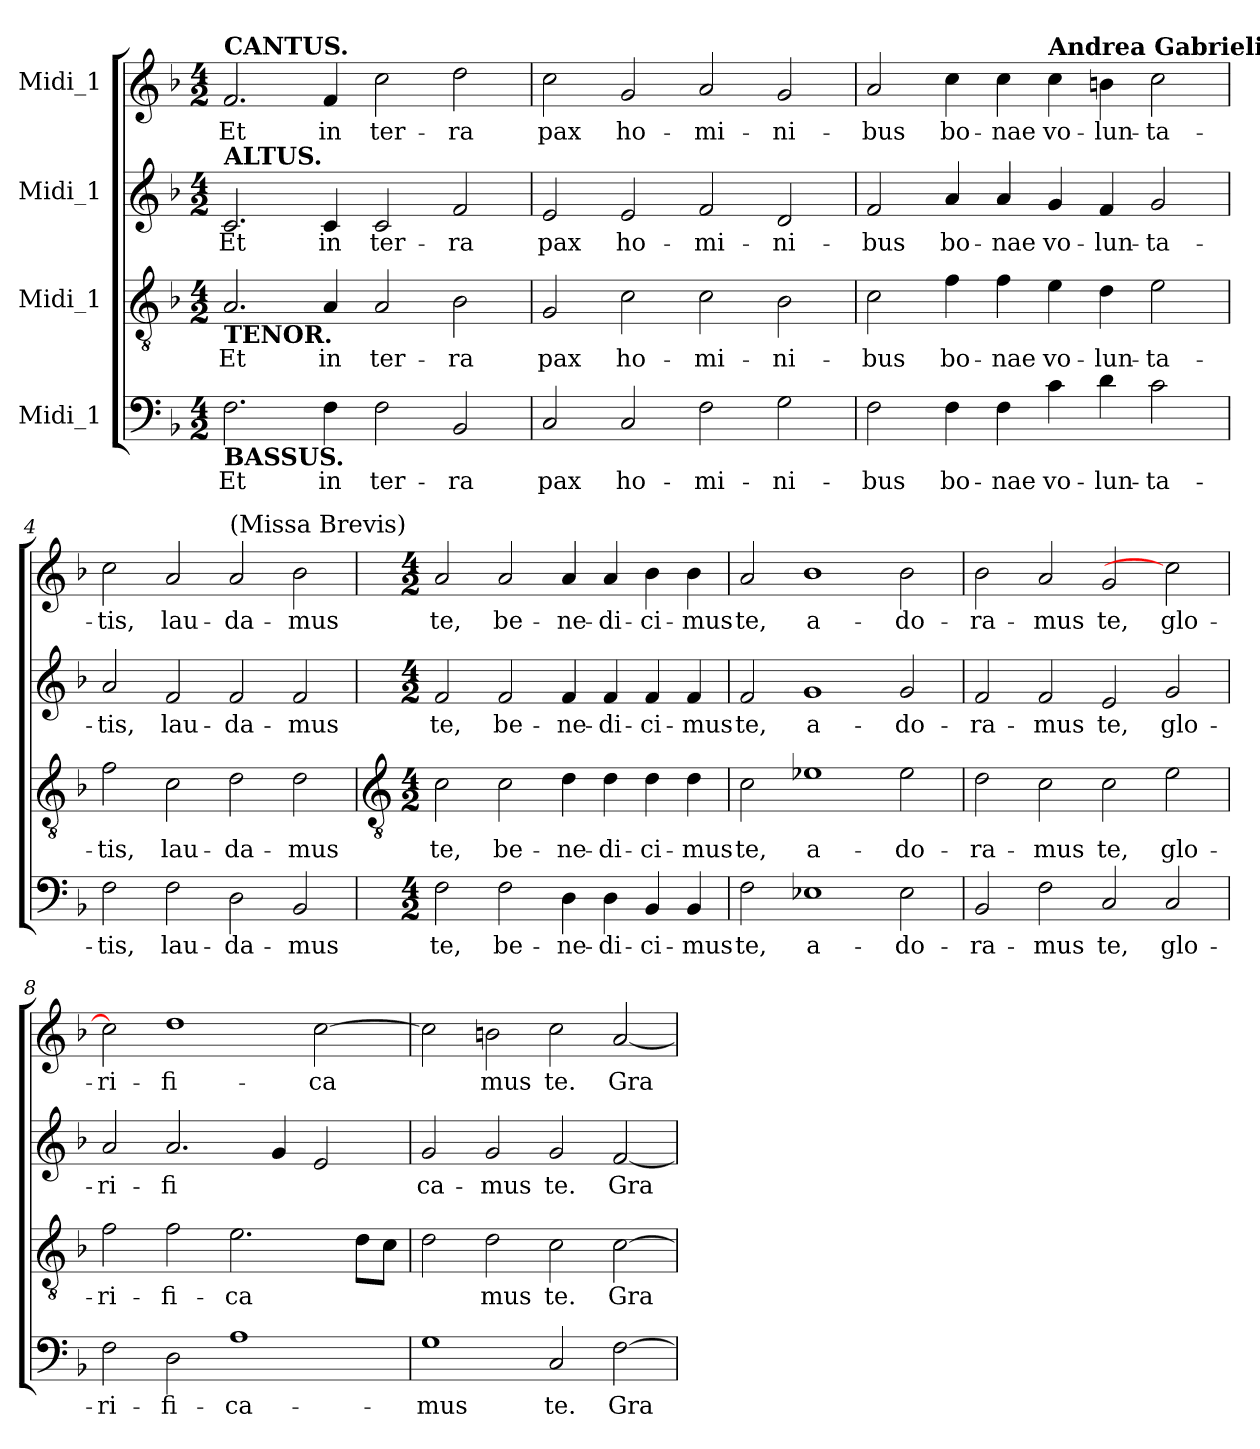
**kern	**text	**kern	**text	**kern	**text	**kern	**text
*part4	*part4	*part3	*part3	*part2	*part2	*part1	*part1
*staff4	*staff4	*staff3	*staff3	*staff2	*staff2	*staff1	*staff1
*I"Midi_1	*	*I"Midi_1	*	*I"Midi_1	*	*I"Midi_1	*
*clefF4	*	*clefGv2	*	*clefG2	*	*clefG2	*
*k[b-]	*	*k[b-]	*	*k[b-]	*	*k[b-]	*
*F:	*	*F:	*	*F:	*	*F:	*
*M4/2	*	*M4/2	*	*M4/2	*	*M4/2	*
=1	=1	=1	=1	=1	=1	=1	=1
!	!	!	!	!	!	!LO:TX:a:B:t=CANTUS.	!
!	!	!	!	!LO:TX:a:B:t=ALTUS.	!	!	!
!	!	!LO:TX:b:B:t=TENOR.	!	!	!	!	!
!LO:TX:b:B:t=BASSUS.	!	!	!	!	!	!	!
!	!LO:LY:b	!	!LO:LY:b	!	!LO:LY:b	!	!LO:LY:b
2.F	Et	2.A	Et	2.c	Et	2.f	Et
!	!LO:LY:b	!	!LO:LY:b	!	!LO:LY:b	!	!LO:LY:b
4F	in	4A	in	4c	in	4f	in
!	!LO:LY:b	!	!LO:LY:b	!	!LO:LY:b	!	!LO:LY:b
2F	ter-	2A	ter-	2c	ter-	2cc	ter-
!	!LO:LY:b	!	!LO:LY:b	!	!LO:LY:b	!	!LO:LY:b
2BB-	-ra	2B-	-ra	2f	-ra	2dd	-ra
=2	=2	=2	=2	=2	=2	=2	=2
!	!LO:LY:b	!	!LO:LY:b	!	!LO:LY:b	!	!LO:LY:b
2C	pax	2G	pax	2e	pax	2cc	pax
!	!LO:LY:b	!	!LO:LY:b	!	!LO:LY:b	!	!LO:LY:b
2C	ho-	2c	ho-	2e	ho-	2g	ho-
!	!LO:LY:b	!	!LO:LY:b	!	!LO:LY:b	!	!LO:LY:b
2F	-mi-	2c	-mi-	2f	-mi-	2a	-mi-
!	!LO:LY:b	!	!LO:LY:b	!	!LO:LY:b	!	!LO:LY:b
2G	-ni-	2B-	-ni-	2d	-ni-	2g	-ni-
=3	=3	=3	=3	=3	=3	=3	=3
!	!LO:LY:b	!	!LO:LY:b	!	!LO:LY:b	!	!LO:LY:b
2F	-bus	2c	-bus	2f	-bus	2a	-bus
!	!LO:LY:b	!	!LO:LY:b	!	!LO:LY:b	!	!LO:LY:b
4F	bo-	4f	bo-	4a	bo-	4cc	bo-
!	!LO:LY:b	!	!LO:LY:b	!	!LO:LY:b	!	!LO:LY:b
4F	-nae	4f	-nae	4a	-nae	4cc	-nae
!	!	!	!	!	!	!LO:TX:a:B:t=Andrea Gabrieli	!
!	!LO:LY:b	!	!LO:LY:b	!	!LO:LY:b	!	!LO:LY:b
4c	vo-	4e	vo-	4g	vo-	4cc	vo-
!	!LO:LY:b	!	!LO:LY:b	!	!LO:LY:b	!	!LO:LY:b
4d	-lun-	4d	-lun-	4f	-lun-	4bn	-lun-
!	!LO:LY:b	!	!LO:LY:b	!	!LO:LY:b	!	!LO:LY:b
2c	-ta-	2e	-ta-	2g	-ta-	2cc	-ta-
=4	=4	=4	=4	=4	=4	=4	=4
!	!LO:LY:b	!	!LO:LY:b	!	!LO:LY:b	!	!LO:LY:b
2F	-tis,	2f	-tis,	2a	-tis,	2cc	-tis,
!	!LO:LY:b	!	!LO:LY:b	!	!LO:LY:b	!	!LO:LY:b
2F	lau-	2c	lau-	2f	lau-	2a	lau-
!	!	!	!	!	!	!LO:TX:a:t=(Missa Brevis)	!
!	!LO:LY:b	!	!LO:LY:b	!	!LO:LY:b	!	!LO:LY:b
2D	-da-	2d	-da-	2f	-da-	2a	-da-
!	!LO:LY:b	!	!LO:LY:b	!	!LO:LY:b	!	!LO:LY:b
2BB-	-mus	2d	-mus	2f	-mus	2b-	-mus
!!LO:LB:g=z
=5	=5	=5	=5	=5	=5	=5	=5
*	*	*clefGv2	*	*	*	*	*
*M4/2	*	*M4/2	*	*M4/2	*	*M4/2	*
!	!LO:LY:b	!	!LO:LY:b	!	!LO:LY:b	!	!LO:LY:b
2F	te,	2c	te,	2f	te,	2a	te,
!	!LO:LY:b	!	!LO:LY:b	!	!LO:LY:b	!	!LO:LY:b
2F	be-	2c	be-	2f	be-	2a	be-
!	!LO:LY:b	!	!LO:LY:b	!	!LO:LY:b	!	!LO:LY:b
4D	-ne-	4d	-ne-	4f	-ne-	4a	-ne-
!	!LO:LY:b	!	!LO:LY:b	!	!LO:LY:b	!	!LO:LY:b
4D	-di-	4d	-di-	4f	-di-	4a	-di-
!	!LO:LY:b	!	!LO:LY:b	!	!LO:LY:b	!	!LO:LY:b
4BB-	-ci-	4d	-ci-	4f	-ci-	4b-	-ci-
!	!LO:LY:b	!	!LO:LY:b	!	!LO:LY:b	!	!LO:LY:b
4BB-	-mus	4d	-mus	4f	-mus	4b-	-mus
=6	=6	=6	=6	=6	=6	=6	=6
!	!LO:LY:b	!	!LO:LY:b	!	!LO:LY:b	!	!LO:LY:b
2F	te,	2c	te,	2f	te,	2a	te,
!	!LO:LY:b	!	!LO:LY:b	!	!LO:LY:b	!	!LO:LY:b
1E-X	a-	1e-X	a-	1g	a-	1b-	a-
!	!LO:LY:b	!	!LO:LY:b	!	!LO:LY:b	!	!LO:LY:b
2E-	-do-	2e-	-do-	2g	-do-	2b-	-do-
=7	=7	=7	=7	=7	=7	=7	=7
!	!LO:LY:b	!	!LO:LY:b	!	!LO:LY:b	!	!LO:LY:b
2BB-	-ra-	2d	-ra-	2f	-ra-	2b-	-ra-
!	!LO:LY:b	!	!LO:LY:b	!	!LO:LY:b	!	!LO:LY:b
2F	-mus	2c	-mus	2f	-mus	2a	-mus
!	!LO:LY:b	!	!LO:LY:b	!	!LO:LY:b	!	!LO:LY:b
2C	te,	2c	te,	2e	te,	2g	te,
!	!LO:LY:b	!	!LO:LY:b	!	!LO:LY:b	!	!LO:LY:b
2C	glo-	2e	glo-	2g	glo-	2cc]	glo-
=8	=8	=8	=8	=8	=8	=8	=8
!	!LO:LY:b	!	!LO:LY:b	!	!LO:LY:b	!	!LO:LY:b
2F	-ri-	2f	-ri-	2a	-ri-	2cc]	-ri-
!	!LO:LY:b	!	!LO:LY:b	!	!LO:LY:b	!	!LO:LY:b
2D	-fi-	2f	-fi-	2.a	-fi	1dd	-fi-
!	!LO:LY:b	!	!LO:LY:b	!	!	!	!
1A	-ca-	2.e	-ca	.	.	.	.
.	.	.	.	4g	.	.	.
!	!	!	!	!	!	!	!LO:LY:b
.	.	.	.	2e	.	[2cc	-ca
.	.	8dL	.	.	.	.	.
.	.	8cJ	.	.	.	.	.
=9	=9	=9	=9	=9	=9	=9	=9
!	!LO:LY:b	!	!	!	!LO:LY:b	!	!
1G	-mus	2d	.	2g	ca-	2cc]	.
!	!	!	!LO:LY:b	!	!LO:LY:b	!	!LO:LY:b
.	.	2d	mus	2g	-mus	2b	mus
!	!LO:LY:b	!	!LO:LY:b	!	!LO:LY:b	!	!LO:LY:b
2C	te.	2c	te.	2g	te.	2cc	te.
!	!LO:LY:b	!	!LO:LY:b	!	!LO:LY:b	!	!LO:LY:b
[2F	Gra-	[2c	Gra-	[2f	Gra-	[2a	Gra-
=	=	=	=	=	=	=	=
*-	*-	*-	*-	*-	*-	*-	*-
